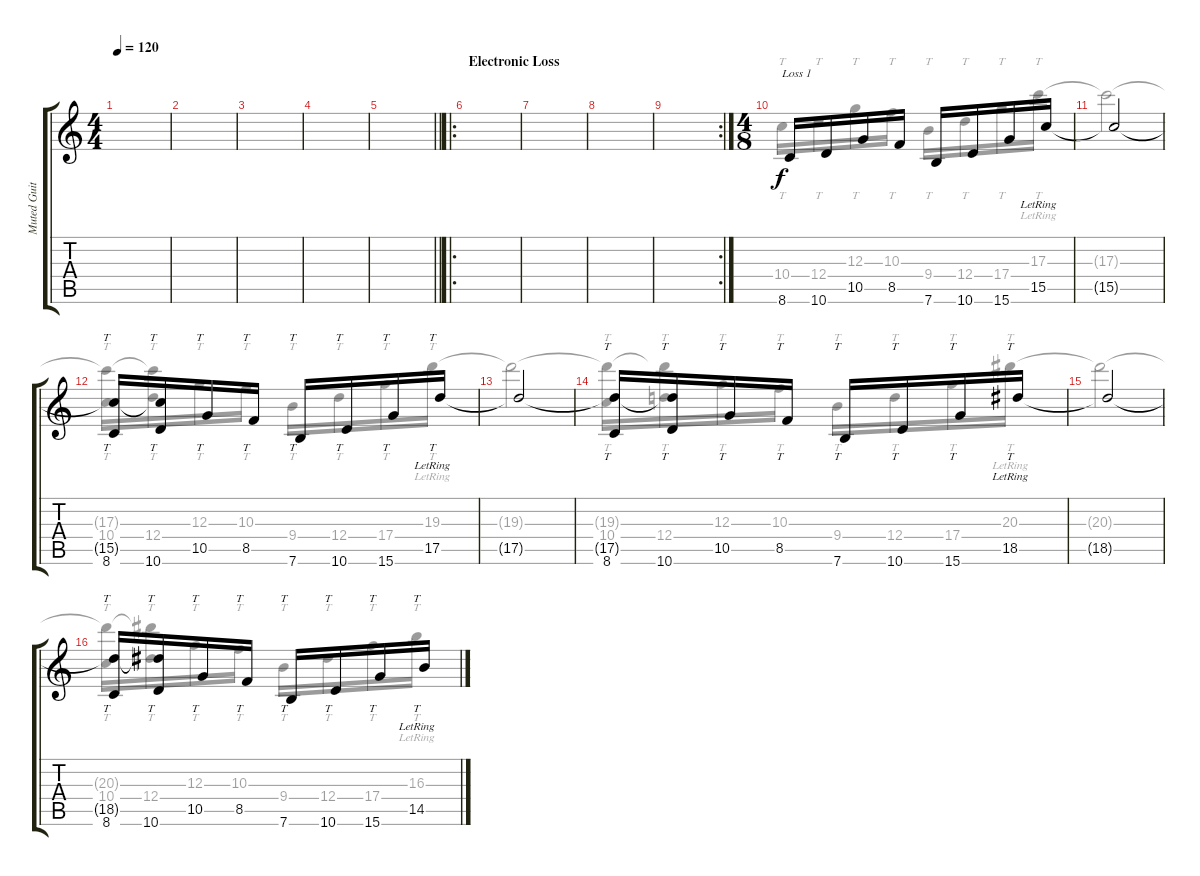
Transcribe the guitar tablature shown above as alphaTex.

\track ("Muted Guitar" "Muted Guit") {instrument electricguitarmuted}
\staff {score tabs}
\tuning (E4 B3 G3 D3 A2 E2) {hide}
\voice
\ts (4 4)
\tempo 120
\clef g2
\ks c
|
|
|
|
\barLineRight lightlight
|
\ro
\section ("" "Electronic Loss")
|
|
|
\rc 2
|
\ts (4 8)
8.6.16{txt "Loss 1"} 10.6.16 10.5.16 8.5.16 7.6.16 10.6.16 15.6.16 15.5{lr}.16 |
15.5{t}.2 |
(15.5{t} 8.6).16{tt} (15.5{t} 10.6).16{tt} 10.5.16{tt} 8.5.16{tt} 7.6.16{tt} 10.6.16{tt} 15.6.16{tt} 17.5{lr}.16{tt} |
17.5{t}.2 |
(17.5{t} 8.6).16{tt} (17.5{t} 10.6).16{tt} 10.5.16{tt} 8.5.16{tt} 7.6.16{tt} 10.6.16{tt} 15.6.16{tt} 18.5{lr}.16{tt} |
18.5{t}.2 |
(18.5{t} 8.6).16{tt} (18.5{t} 10.6).16{tt} 10.5.16{tt} 8.5.16{tt} 7.6.16{tt} 10.6.16{tt} 15.6.16{tt} 14.5{lr}.16{tt}
\voice
\clef g2
\ottava regular
\simile none
\ks c
|
|
|
|
\barLineRight lightlight
|
|
|
|
|
10.4.16{tt} 12.4.16{tt} 12.3.16{tt} 10.3.16{tt} 9.4.16{tt} 12.4.16{tt} 17.4.16{tt} 17.3{lr}.16{tt} |
17.3{t}.2 |
(17.3{t} 10.4).16{tt} (17.3{t} 12.4).16{tt} 12.3.16{tt} 10.3.16{tt} 9.4.16{tt} 12.4.16{tt} 17.4.16{tt} 19.3{lr}.16{tt} |
19.3{t}.2 |
(19.3{t} 10.4).16{tt} (19.3{t} 12.4).16{tt} 12.3.16{tt} 10.3.16{tt} 9.4.16{tt} 12.4.16{tt} 17.4.16{tt} 20.3{lr}.16{tt} |
20.3{t}.2 |
(20.3{t} 10.4).16{tt} (20.3{t} 12.4).16{tt} 12.3.16{tt} 10.3.16{tt} 9.4.16{tt} 12.4.16{tt} 17.4.16{tt} 16.3{lr}.16{tt}
